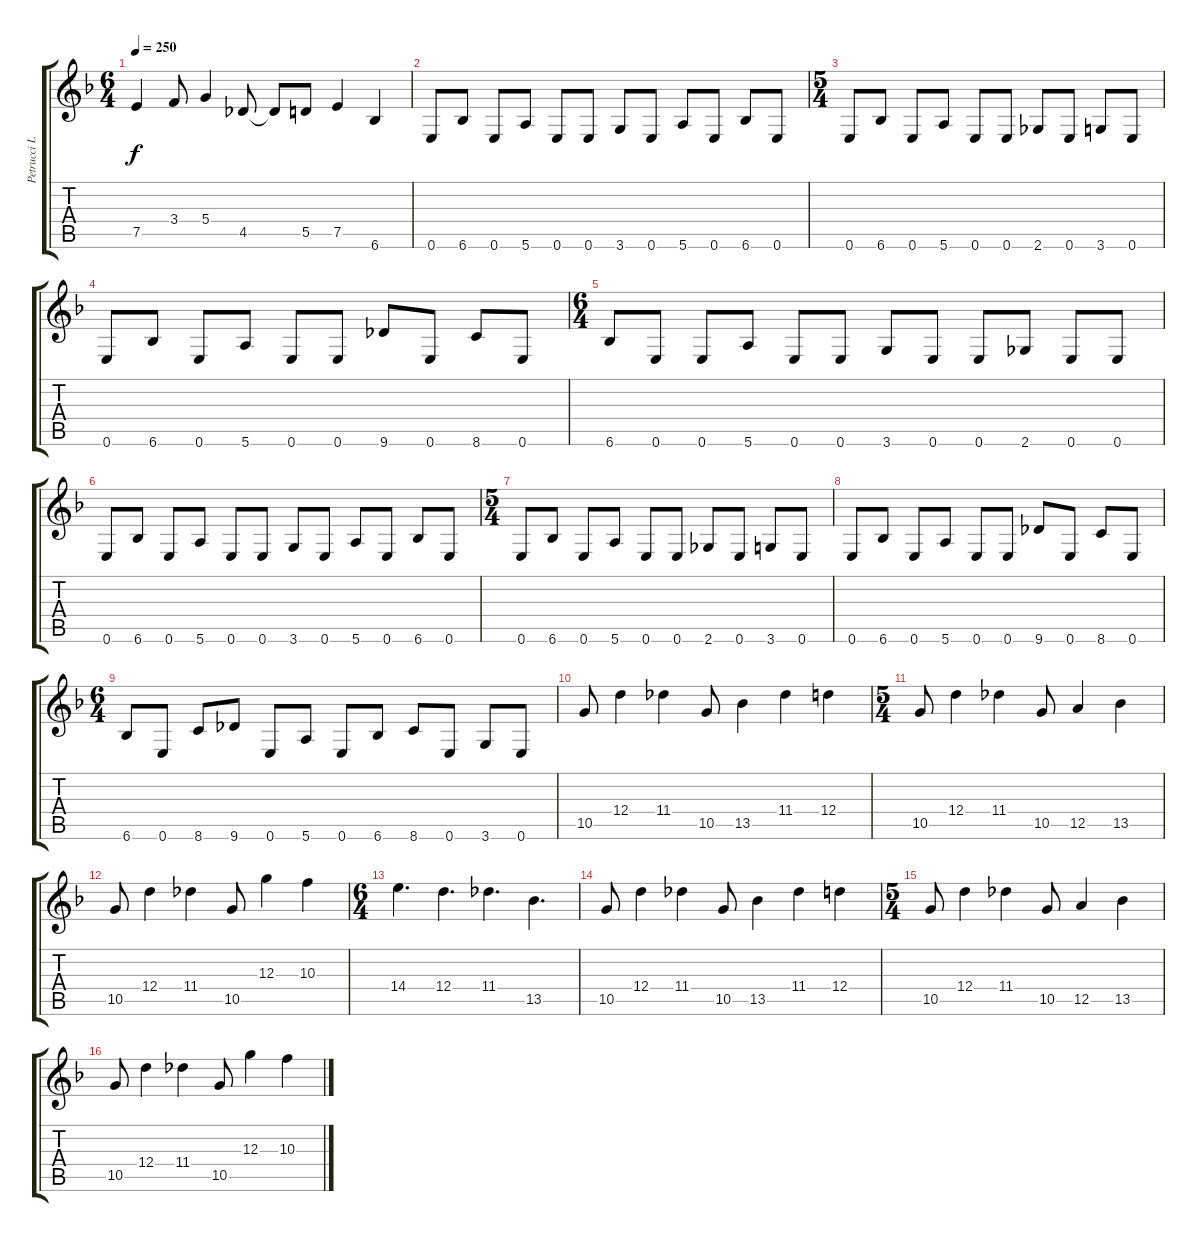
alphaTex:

\track ("Petrucci Left" "Petrucci L") {instrument distortionguitar}
\staff {score tabs}
\tuning (E4 B3 G3 D3 A2 E2) {hide}
\ts (6 4)
\tempo 250
\clef g2
\ks f
7.5.4{dy f} 3.4.8 5.4.4 4.5.8 4.5{t}.8 5.5.8 7.5.4 6.6.4 |
0.6.8 6.6.8 0.6.8 5.6.8 0.6.8 0.6.8 3.6.8 0.6.8 5.6.8 0.6.8 6.6.8 0.6.8 |
\ts (5 4)
0.6.8 6.6.8 0.6.8 5.6.8 0.6.8 0.6.8 2.6.8 0.6.8 3.6.8 0.6.8 |
0.6.8 6.6.8 0.6.8 5.6.8 0.6.8 0.6.8 9.6.8 0.6.8 8.6.8 0.6.8 |
\ts (6 4)
6.6.8 0.6.8 0.6.8 5.6.8 0.6.8 0.6.8 3.6.8 0.6.8 0.6.8 2.6.8 0.6.8 0.6.8 |
0.6.8 6.6.8 0.6.8 5.6.8 0.6.8 0.6.8 3.6.8 0.6.8 5.6.8 0.6.8 6.6.8 0.6.8 |
\ts (5 4)
0.6.8 6.6.8 0.6.8 5.6.8 0.6.8 0.6.8 2.6.8 0.6.8 3.6.8 0.6.8 |
0.6.8 6.6.8 0.6.8 5.6.8 0.6.8 0.6.8 9.6.8 0.6.8 8.6.8 0.6.8 |
\ts (6 4)
6.6.8 0.6.8 8.6.8 9.6.8 0.6.8 5.6.8 0.6.8 6.6.8 8.6.8 0.6.8 3.6.8 0.6.8 |
10.5.8 12.4.4 11.4.4 10.5.8 13.5.4 11.4.4 12.4.4 |
\ts (5 4)
10.5.8 12.4.4 11.4.4 10.5.8 12.5.4 13.5.4 |
10.5.8 12.4.4 11.4.4 10.5.8 12.3.4 10.3.4 |
\ts (6 4)
14.4.4{d} 12.4.4{d} 11.4.4{d} 13.5.4{d} |
10.5.8 12.4.4 11.4.4 10.5.8 13.5.4 11.4.4 12.4.4 |
\ts (5 4)
10.5.8 12.4.4 11.4.4 10.5.8 12.5.4 13.5.4 |
10.5.8 12.4.4 11.4.4 10.5.8 12.3.4 10.3.4
